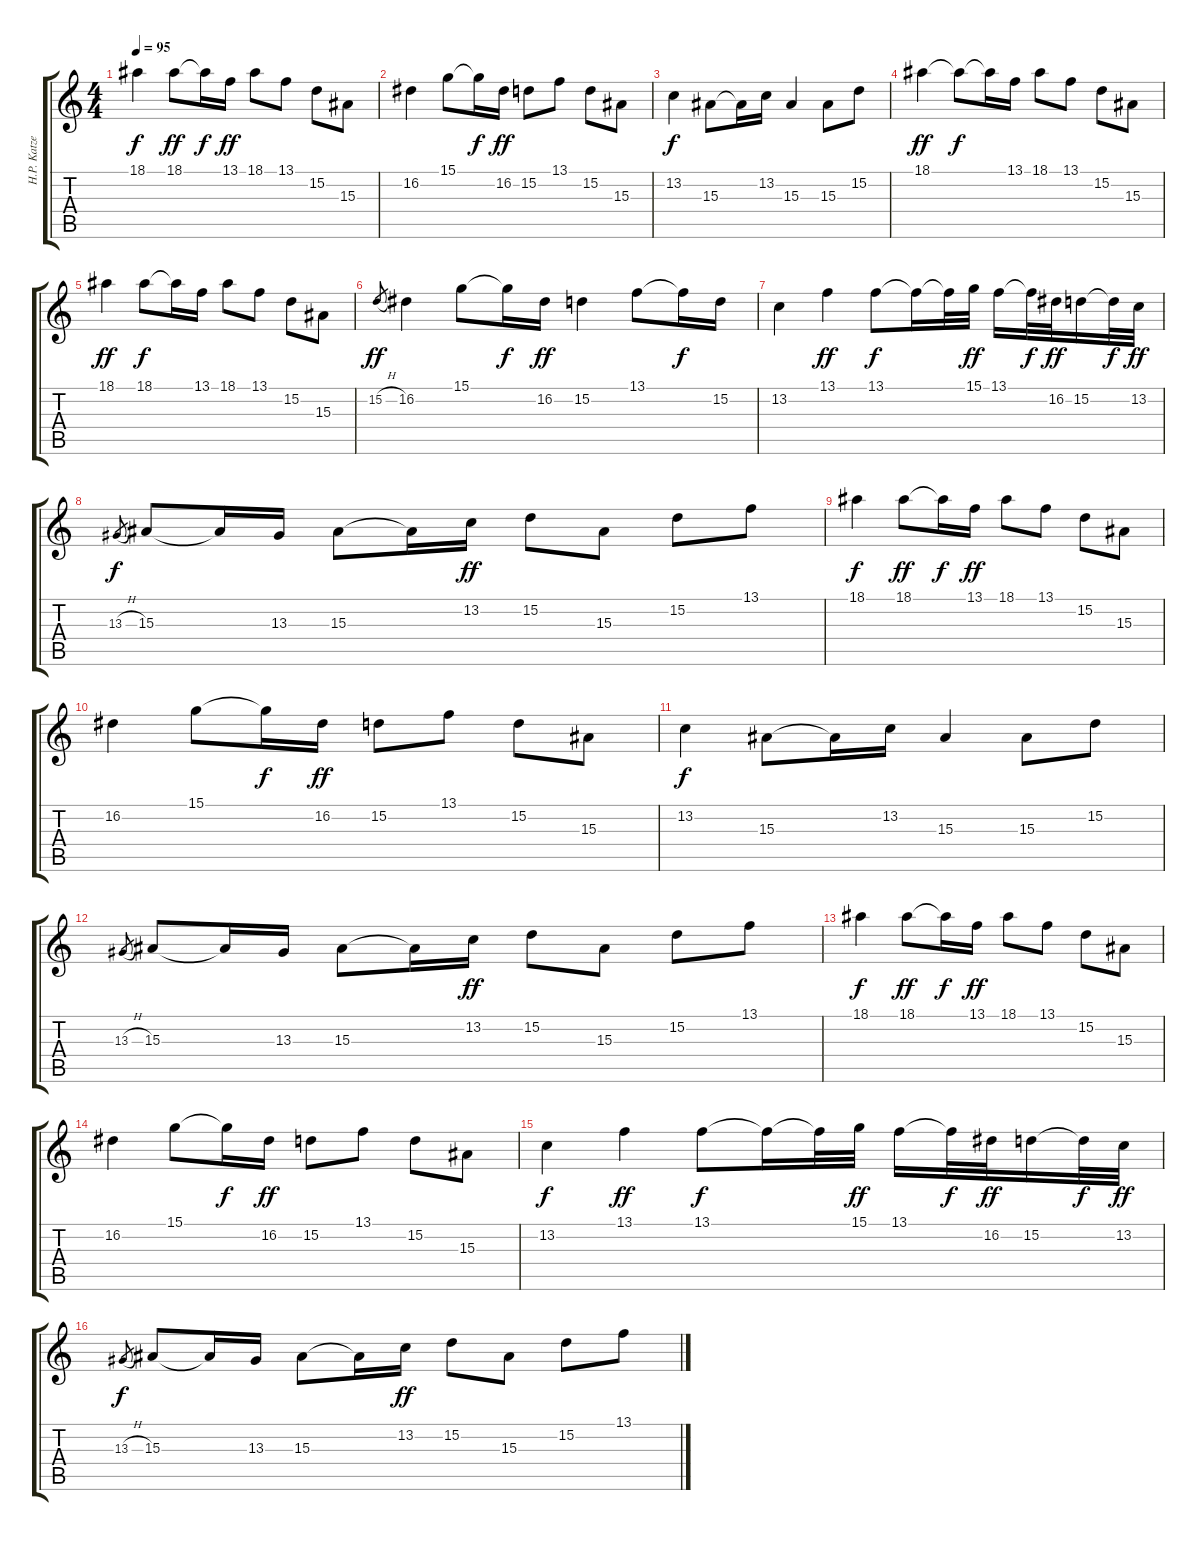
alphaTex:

\track ("H.P. Katzenburg (Bagpipe)" "H.P. Katze") {instrument bagpipe}
\staff {score tabs}
\tuning (E4 B3 G3 D3 A2 E2) {hide}
\ts (4 4)
\tempo 95
\clef g2
\ks c
18.1.4{dy f} 18.1.8{dy ff} 18.1{t}.16{dy f} 13.1.16{dy ff} 18.1.8 13.1.8 15.2.8 15.3.8 |
16.2.4 15.1.8 15.1{t}.16{dy f} 16.2.16{dy ff} 15.2.8 13.1.8 15.2.8 15.3.8 |
13.2.4{dy f} 15.3.8 15.3{t}.16 13.2.16 15.3.4 15.3.8 15.2.8 |
18.1.4{dy ff} 18.1{t}.8{dy f} 18.1{t}.16 13.1.16 18.1.8 13.1.8 15.2.8 15.3.8 |
18.1.4{dy ff} 18.1.8{dy f} 18.1{t}.16 13.1.16 18.1.8 13.1.8 15.2.8 15.3.8 |
15.2{h}.8{gr dy ff} 16.2.4 15.1.8 15.1{t}.16{dy f} 16.2.16{dy ff} 15.2.4 13.1.8 13.1{t}.16{dy f} 15.2.16 |
13.2.4 13.1.4{dy ff} 13.1.8{dy f} 13.1{t}.16 13.1{t}.32 15.1.32{dy ff} 13.1.16 13.1{t}.32{dy f} 16.2.32{dy ff} 15.2.16 15.2{t}.32{dy f} 13.2.32{dy ff} |
13.3{h}.8{gr dy f} 15.3.8 15.3{t}.16 13.3.16 15.3.8 15.3{t}.16 13.2.16{dy ff} 15.2.8 15.3.8 15.2.8 13.1.8 |
18.1.4{dy f} 18.1.8{dy ff} 18.1{t}.16{dy f} 13.1.16{dy ff} 18.1.8 13.1.8 15.2.8 15.3.8 |
16.2.4 15.1.8 15.1{t}.16{dy f} 16.2.16{dy ff} 15.2.8 13.1.8 15.2.8 15.3.8 |
13.2.4{dy f} 15.3.8 15.3{t}.16 13.2.16 15.3.4 15.3.8 15.2.8 |
13.3{h}.8{gr} 15.3.8 15.3{t}.16 13.3.16 15.3.8 15.3{t}.16 13.2.16{dy ff} 15.2.8 15.3.8 15.2.8 13.1.8 |
18.1.4{dy f} 18.1.8{dy ff} 18.1{t}.16{dy f} 13.1.16{dy ff} 18.1.8 13.1.8 15.2.8 15.3.8 |
16.2.4 15.1.8 15.1{t}.16{dy f} 16.2.16{dy ff} 15.2.8 13.1.8 15.2.8 15.3.8 |
13.2.4{dy f} 13.1.4{dy ff} 13.1.8{dy f} 13.1{t}.16 13.1{t}.32 15.1.32{dy ff} 13.1.16 13.1{t}.32{dy f} 16.2.32{dy ff} 15.2.16 15.2{t}.32{dy f} 13.2.32{dy ff} |
13.3{h}.8{gr dy f} 15.3.8 15.3{t}.16 13.3.16 15.3.8 15.3{t}.16 13.2.16{dy ff} 15.2.8 15.3.8 15.2.8 13.1.8
